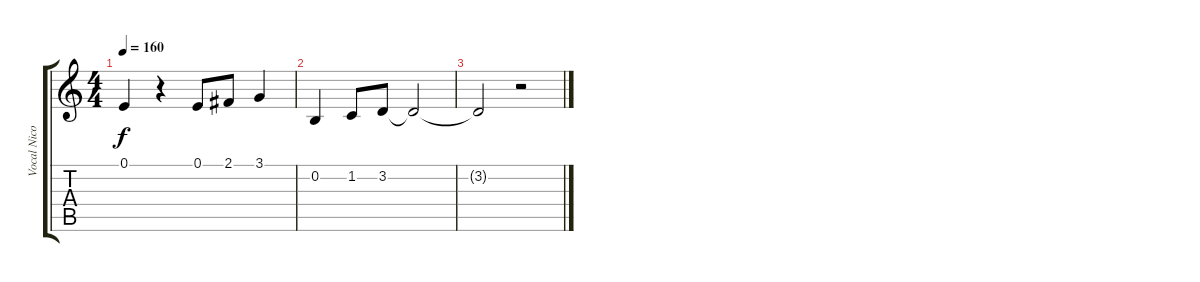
\track ("Vocal Nicolas" "Vocal Nico") {instrument tuba}
\staff {score tabs}
\tuning (E4 B3 G3 D3 A2 E2) {hide}
\ts (4 4)
\tempo 160
\clef g2
\ks c
0.1{t}.4{dy f} r.4 0.1.8 2.1.8 3.1.4 |
0.2.4 1.2.8 3.2.8 3.2{t}.2 |
3.2{t}.2 r.2
